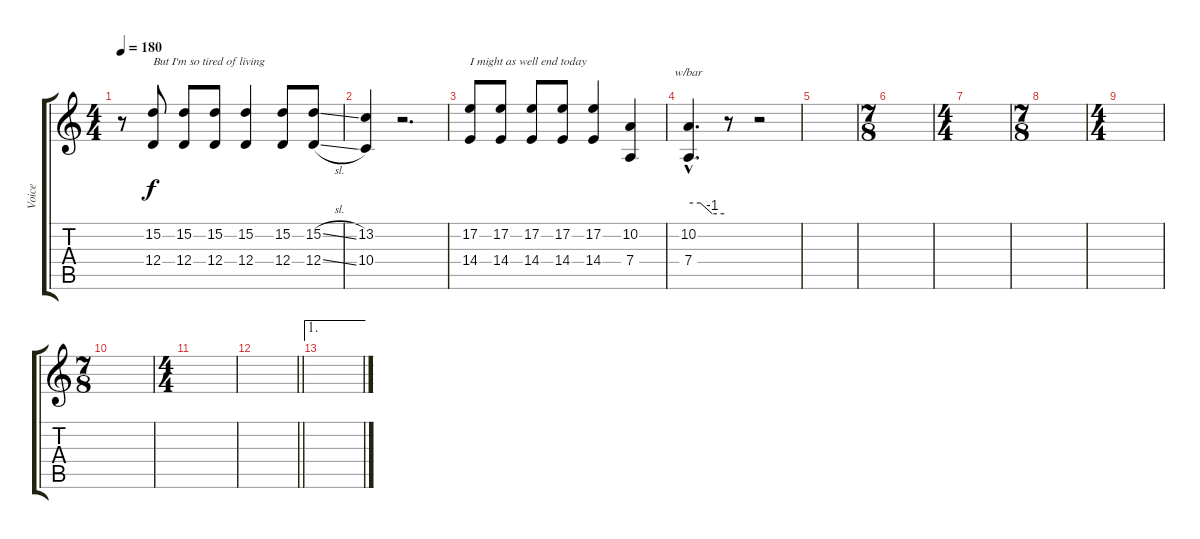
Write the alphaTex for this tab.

\track ("Voice" "Voice") {instrument lead2sawtooth}
\staff {score tabs}
\tuning (E4 B3 G3 D3 A2 E2) {hide}
\ts (4 4)
\tempo 180
\clef g2
\ks c
r.8{dy f} (15.2 12.4).8{txt "But I'm so tired of living"} (15.2 12.4).8 (15.2 12.4).8 (15.2 12.4).4 (15.2 12.4).8 (15.2{sl} 12.4{sl}).8 |
(13.2 10.4).4 r.2{d} |
(17.2 14.4).8{txt "I might as well end today"} (17.2 14.4).8 (17.2 14.4).8 (17.2 14.4).8 (17.2 14.4).4 (10.2 7.4).4 |
(10.2{hac} 7.4{hac}).4{d tbe (custom default 0 0 20 0 40 -4 60 -4)} r.8 r.2 |
|
\ts (7 8)
|
\ts (4 4)
|
\ts (7 8)
|
\ts (4 4)
|
\ts (7 8)
|
\ts (4 4)
|
\barLineRight lightlight
|
\ae 1
